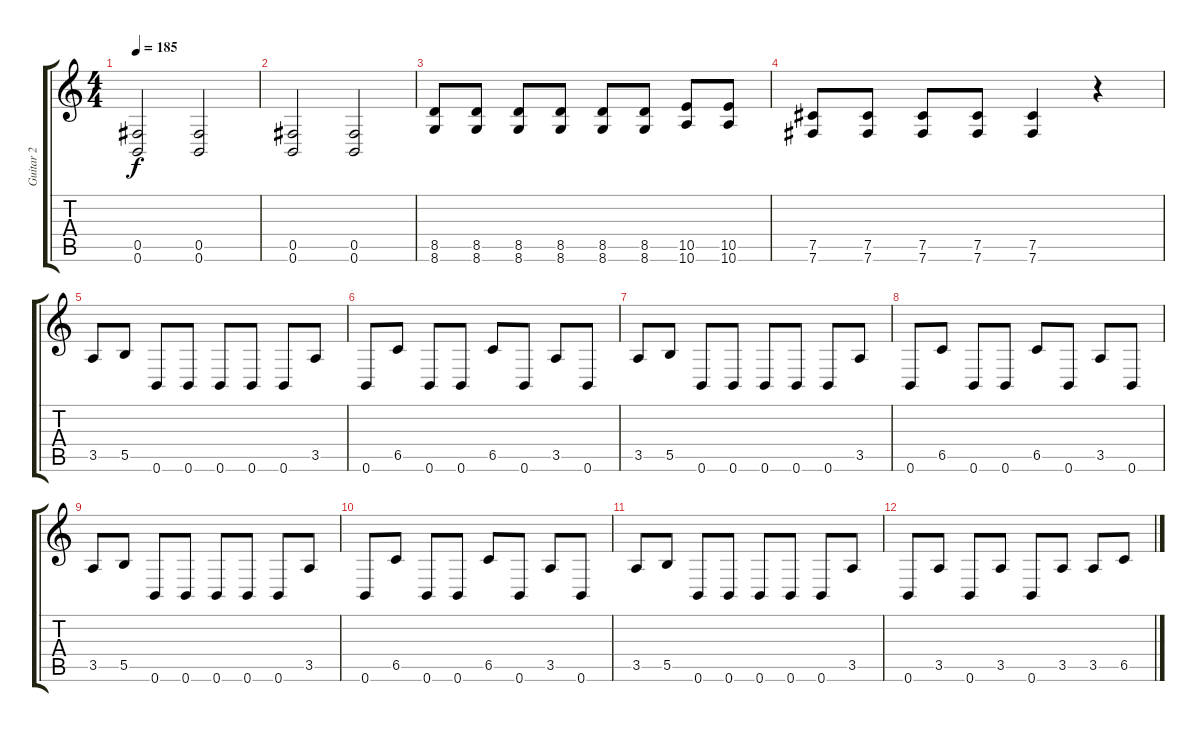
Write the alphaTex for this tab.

\track ("Guitar 2" "Guitar 2") {instrument overdrivenguitar}
\staff {score tabs}
\tuning (Db4 Ab3 E3 B2 Gb2 B1) {hide}
\ts (4 4)
\tempo 185
\clef g2
\ks c
(0.5 0.6).2{dy f} (0.5 0.6).2 |
(0.5 0.6).2 (0.5 0.6).2 |
(8.5 8.6).8 (8.5 8.6).8 (8.5 8.6).8 (8.5 8.6).8 (8.5 8.6).8 (8.5 8.6).8 (10.5 10.6).8 (10.5 10.6).8 |
(7.5 7.6).8 (7.5 7.6).8 (7.5 7.6).8 (7.5 7.6).8 (7.5 7.6).4 r.4 |
3.5.8 5.5.8 0.6.8 0.6.8 0.6.8 0.6.8 0.6.8 3.5.8 |
0.6.8 6.5.8 0.6.8 0.6.8 6.5.8 0.6.8 3.5.8 0.6.8 |
3.5.8 5.5.8 0.6.8 0.6.8 0.6.8 0.6.8 0.6.8 3.5.8 |
0.6.8 6.5.8 0.6.8 0.6.8 6.5.8 0.6.8 3.5.8 0.6.8 |
3.5.8 5.5.8 0.6.8 0.6.8 0.6.8 0.6.8 0.6.8 3.5.8 |
0.6.8 6.5.8 0.6.8 0.6.8 6.5.8 0.6.8 3.5.8 0.6.8 |
3.5.8 5.5.8 0.6.8 0.6.8 0.6.8 0.6.8 0.6.8 3.5.8 |
0.6.8 3.5.8 0.6.8 3.5.8 0.6.8 3.5.8 3.5.8 6.5.8
